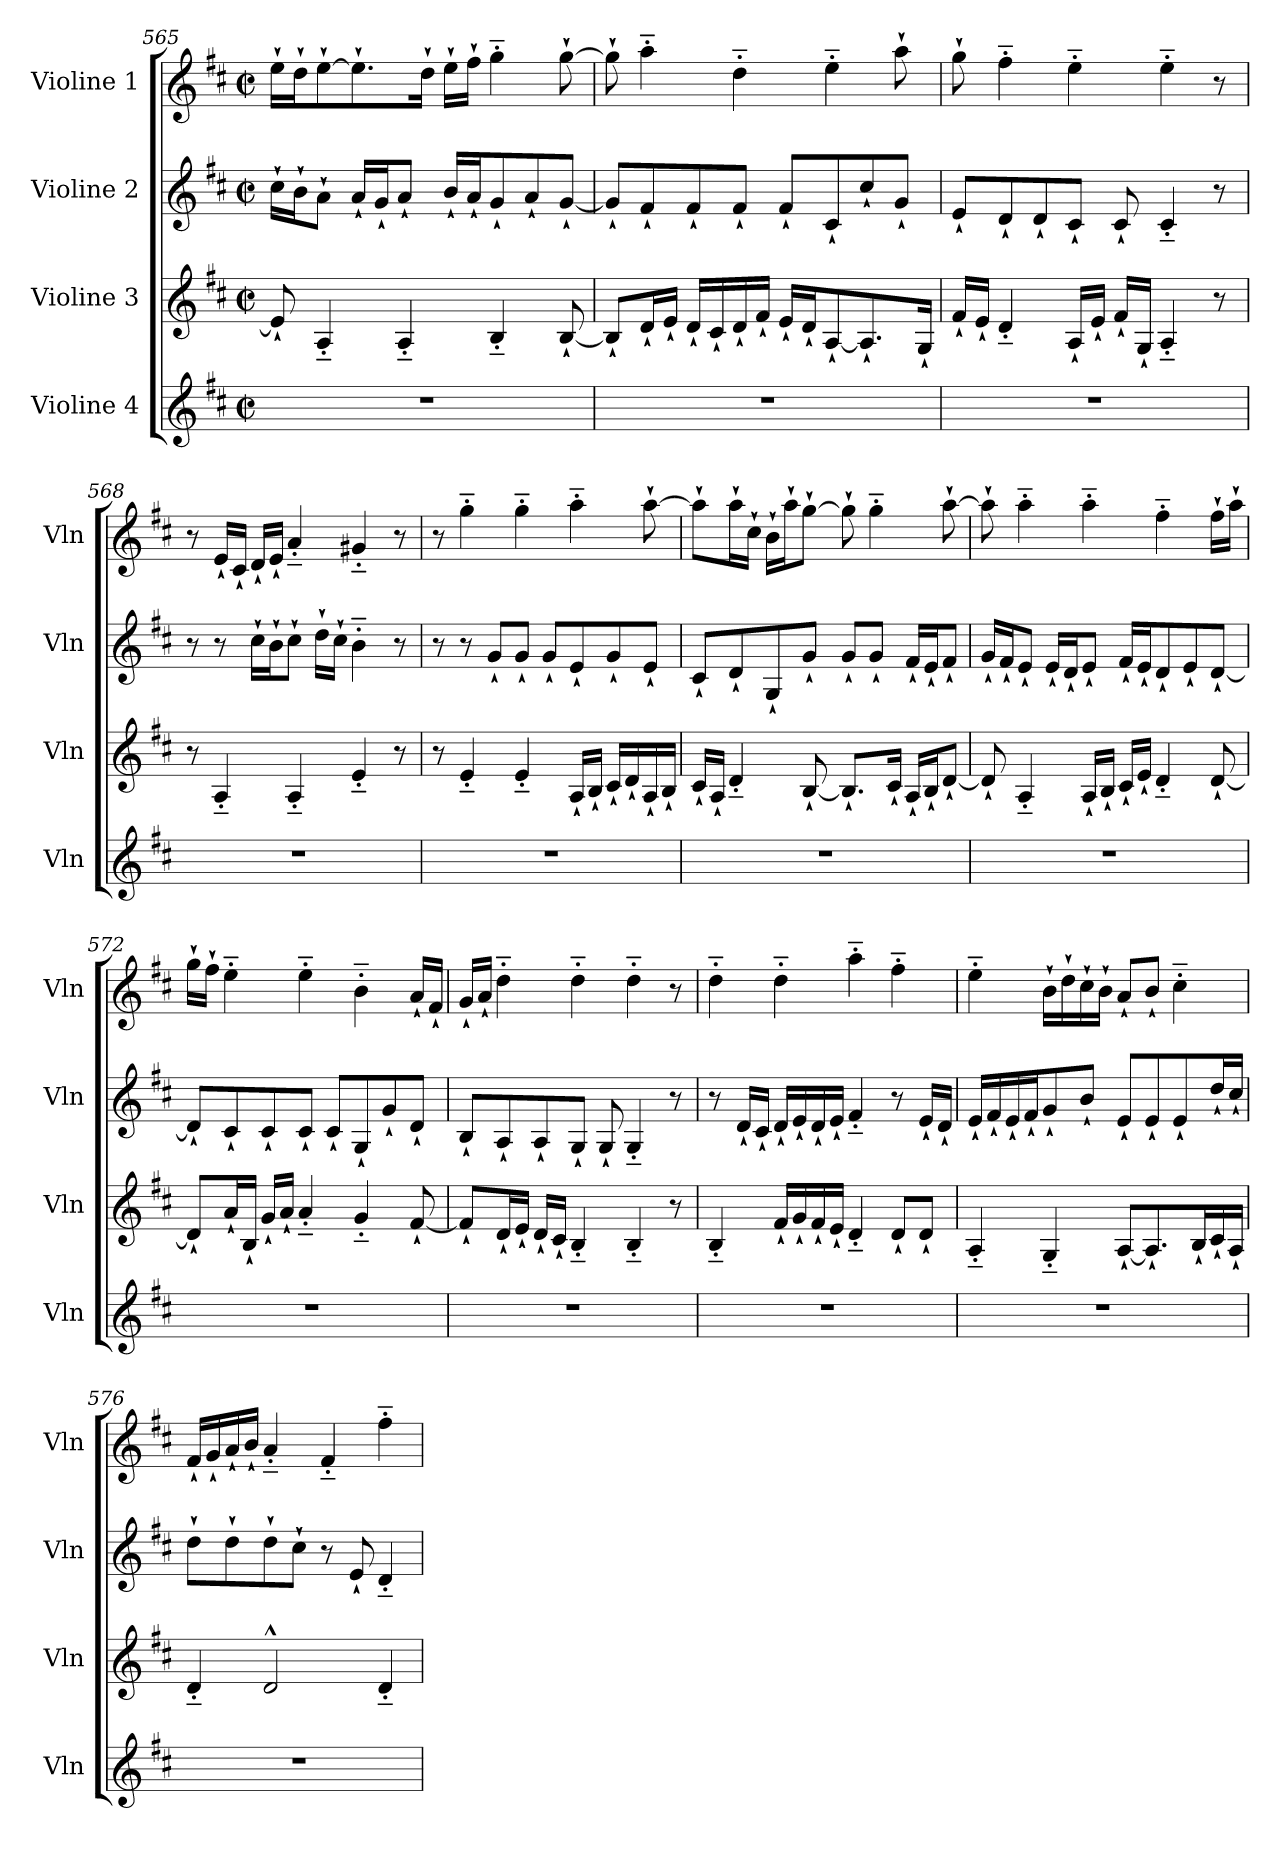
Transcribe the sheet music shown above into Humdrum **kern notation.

**kern	**kern	**kern	**kern
*part4	*part3	*part2	*part1
*staff4	*staff3	*staff2	*staff1
*I"Violine 4	*I"Violine 3	*I"Violine 2	*I"Violine 1
*I'Vln	*I'Vln	*I'Vln	*I'Vln
*clefG2	*clefG2	*clefG2	*clefG2
*k[f#c#]	*k[f#c#]	*k[f#c#]	*k[f#c#]
*D:	*D:	*D:	*D:
*M2/2	*M2/2	*M2/2	*M2/2
*met(c|)	*met(c|)	*met(c|)	*met(c|)
=565	=565	=565	=565
1r	8e`/]	16cc#`\LL	16ee`\LL
.	.	16b`\J	16dd`\J
.	4A~'/	8a`\J	[8ee`\
.	.	16a`/LL	8.ee`\]
.	.	16g`/J	.
.	4A~'/	8a`/J	.
.	.	.	16dd`\Jk
.	.	16b`/LL	16ee`\LL
.	.	16a`/J	16ff#`\JJ
.	4B~'/	8g`/	4gg~'\
.	.	8a`/	.
.	[8B`/	[8g`/J	[8gg`\
=566	=566	=566	=566
1r	8B`/L]	8g`/L]	8gg`\]
.	16d`/L	8f#`/	4aa~'\
.	16e`/JJ	.	.
.	16d`/LL	8f#`/	.
.	16c#`/	.	.
.	16d`/	8f#`/J	4dd~'\
.	16f#`/JJ	.	.
.	16e`/LL	8f#`/L	.
.	16d`/J	.	.
.	[8A`/	8c#`/	4ee~'\
.	8.A`/]	8cc#`/	.
.	.	8g`/J	8aa`\
.	16G`/Jk	.	.
!!LO:LB:g=z
=567	=567	=567	=567
1r	16f#`/LL	8e`/L	8gg`\
.	16e`/JJ	.	.
.	4d~'/	8d`/	4ff#~'\
.	.	8d`/	.
.	16A`/LL	8c#`/J	4ee~'\
.	16e`/JJ	.	.
.	16f#`/LL	8c#`/	.
.	16G`/JJ	.	.
.	4A~'/	4c#~'/	4ee~'\
.	8r	8r	8r
=568	=568	=568	=568
1r	8r	8r	8r
.	4A~'/	8r	16e`/LL
.	.	.	16c#`/JJ
.	.	16cc#`\LL	16d`/LL
.	.	16b`\J	16e`/JJ
.	4A~'/	8cc#`\J	4a~'/
.	.	16dd`\LL	.
.	.	16cc#`\JJ	.
.	4e~'/	4b~'\	4g#X~'/
.	8r	8r	8r
=569	=569	=569	=569
1r	8r	8r	8r
.	4e~'/	8r	4gg~'\
.	.	8g`/L	.
.	4e~'/	8g`/J	4gg~'\
.	.	8g`/L	.
.	16A`/LL	8e`/	4aa~'\
.	16B`/JJ	.	.
.	16c#`/LL	8g`/	.
.	16d`/	.	.
.	16A`/	8e`/J	[8aa`\
.	16B`/JJ	.	.
!!LO:LB:g=z
=570	=570	=570	=570
1r	16c#`/LL	8c#`/L	8aa`\L]
.	16A`/JJ	.	.
.	4d~'/	8d`/	16aa`\L
.	.	.	16cc#`\JJ
.	.	8G`/	16b`\LL
.	.	.	16aa`\J
.	[8B`/	8g`/J	[8gg`\J
.	8.B`/L]	8g`/L	8gg`\]
.	.	8g`/J	4gg~'\
.	16c#`/Jk	.	.
.	16A`/LL	16f#`/LL	.
.	16B`/J	16e`/J	.
.	[8d`/J	8f#`/J	[8aa`\
=571	=571	=571	=571
1r	8d`/]	16g`/LL	8aa`\]
.	.	16f#`/J	.
.	4A~'/	8e`/J	4aa~'\
.	.	16e`/LL	.
.	.	16d`/J	.
.	16A`/LL	8e`/J	4aa~'\
.	16B`/JJ	.	.
.	16c#`/LL	16f#`/LL	.
.	16e`/JJ	16e`/J	.
.	4d~'/	8d`/	4ff#~'\
.	.	8e`/	.
.	[8d`/	[8d`/J	16ff#`\LL
.	.	.	16aa`\JJ
=572	=572	=572	=572
1r	8d`/L]	8d`/L]	16gg`\LL
.	.	.	16ff#`\JJ
.	16a`/L	8c#`/	4ee~'\
.	16B`/JJ	.	.
.	16g`/LL	8c#`/	.
.	16a`/JJ	.	.
.	4a~'/	8c#`/J	4ee~'\
.	.	8c#`/L	.
.	4g~'/	8G`/	4b~'\
.	.	8g`/	.
.	[8f#`/	8d`/J	16a`/LL
.	.	.	16f#`/JJ
!!LO:PB:g=z
=573	=573	=573	=573
1r	8f#`/L]	8B`/L	16g`/LL
.	.	.	16a`/JJ
.	16d`/L	8A`/	4dd~'\
.	16e`/JJ	.	.
.	16d`/LL	8A`/	.
.	16c#`/JJ	.	.
.	4B~'/	8G`/J	4dd~'\
.	.	8G`/	.
.	4B~'/	4G~'/	4dd~'\
.	8r	8r	8r
=574	=574	=574	=574
1r	4B~'/	8r	4dd~'\
.	.	16d`/LL	.
.	.	16c#`/JJ	.
.	16f#`/LL	16d`/LL	4dd~'\
.	16g`/	16e`/	.
.	16f#`/	16d`/	.
.	16e`/JJ	16e`/JJ	.
.	4d~'/	4f#~'/	4aa~'\
.	8d`/L	8r	4ff#~'\
.	8d`/J	16e`/LL	.
.	.	16d`/JJ	.
=575	=575	=575	=575
1r	4A~'/	16e`/LL	4ee~'\
.	.	16f#`/	.
.	.	16e`/	.
.	.	16f#`/J	.
.	4G~'/	8g`/	16b`\LL
.	.	.	16dd`\
.	.	8b`/J	16cc#`\
.	.	.	16b`\JJ
.	[8A`/L	8e`/L	8a`/L
.	8.A`/]	8e`/	8b`/J
.	.	8e`/	4cc#~'\
.	16B`/L	.	.
.	16c#`/	16dd`/L	.
.	16A`/JJ	16cc#`/JJ	.
=576	=576	=576	=576
1r	4d~'/	8dd`\L	16f#`/LL
.	.	.	16g`/
.	.	8dd`\	16a`/
.	.	.	16b`/JJ
.	2d^^/	8dd`\	4a~'/
.	.	8cc#`\J	.
.	.	8r	4f#~'/
.	.	8e`/	.
.	4d~'/	4d~'/	4ff#~'\
=	=	=	=
*-	*-	*-	*-
